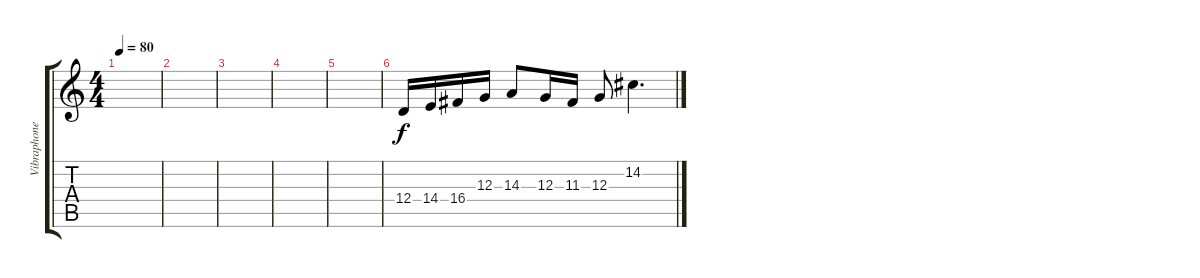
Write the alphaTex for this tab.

\track ("Vibraphone" "Vibraphone") {instrument vibraphone}
\staff {score tabs}
\tuning (E4 B3 G3 D3 A2 E2) {hide}
\ts (4 4)
\tempo 80
\clef g2
\ks c
|
|
|
|
|
12.4.16 14.4.16 16.4.16 12.3.16 14.3.8 12.3.16 11.3.16 12.3.8 14.2.4{d}
